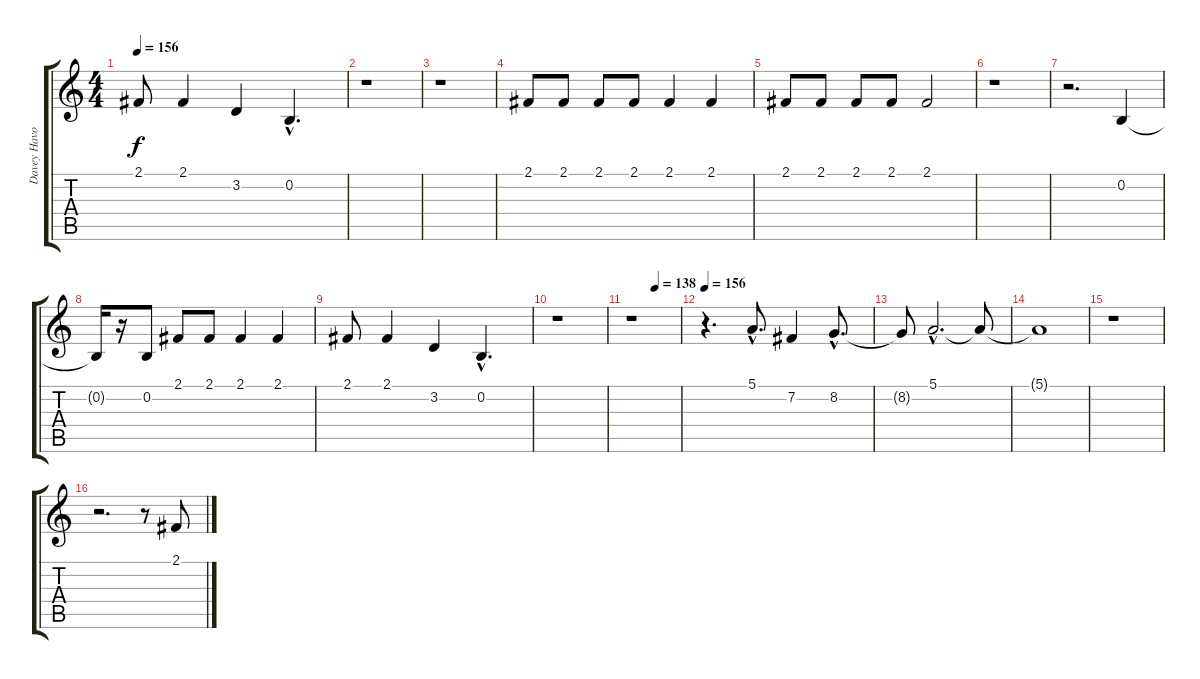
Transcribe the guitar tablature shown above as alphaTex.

\track ("Davey Havok - Vocals" "Davey Havo") {instrument baritonesax}
\staff {score tabs}
\tuning (E4 B3 G3 D3 A2 E2) {hide}
\ts (4 4)
\tempo 156
\clef g2
\ks c
2.1.8{dy f} 2.1.4 3.2.4 0.2{hac}.4{d} |
r.1 |
r.1 |
2.1.8 2.1.8 2.1.8 2.1.8 2.1.4 2.1.4 |
2.1.8 2.1.8 2.1.8 2.1.8 2.1.2 |
r.1 |
r.2{d} 0.2.4 |
0.2{t}.16 r.16 0.2.8 2.1.8 2.1.8 2.1.4 2.1.4 |
2.1.8 2.1.4 3.2.4 0.2{hac}.4{d} |
r.1 |
\tempo (138 0.5)
r.1 |
\tempo 156
r.4{d} 5.1{hac}.8{d} 7.2.4 8.2{hac}.8{d} |
8.2{t}.8 5.1{hac}.2{d} 5.1{t}.8 |
5.1{t}.1 |
r.1 |
r.2{d} r.8 2.1.8
